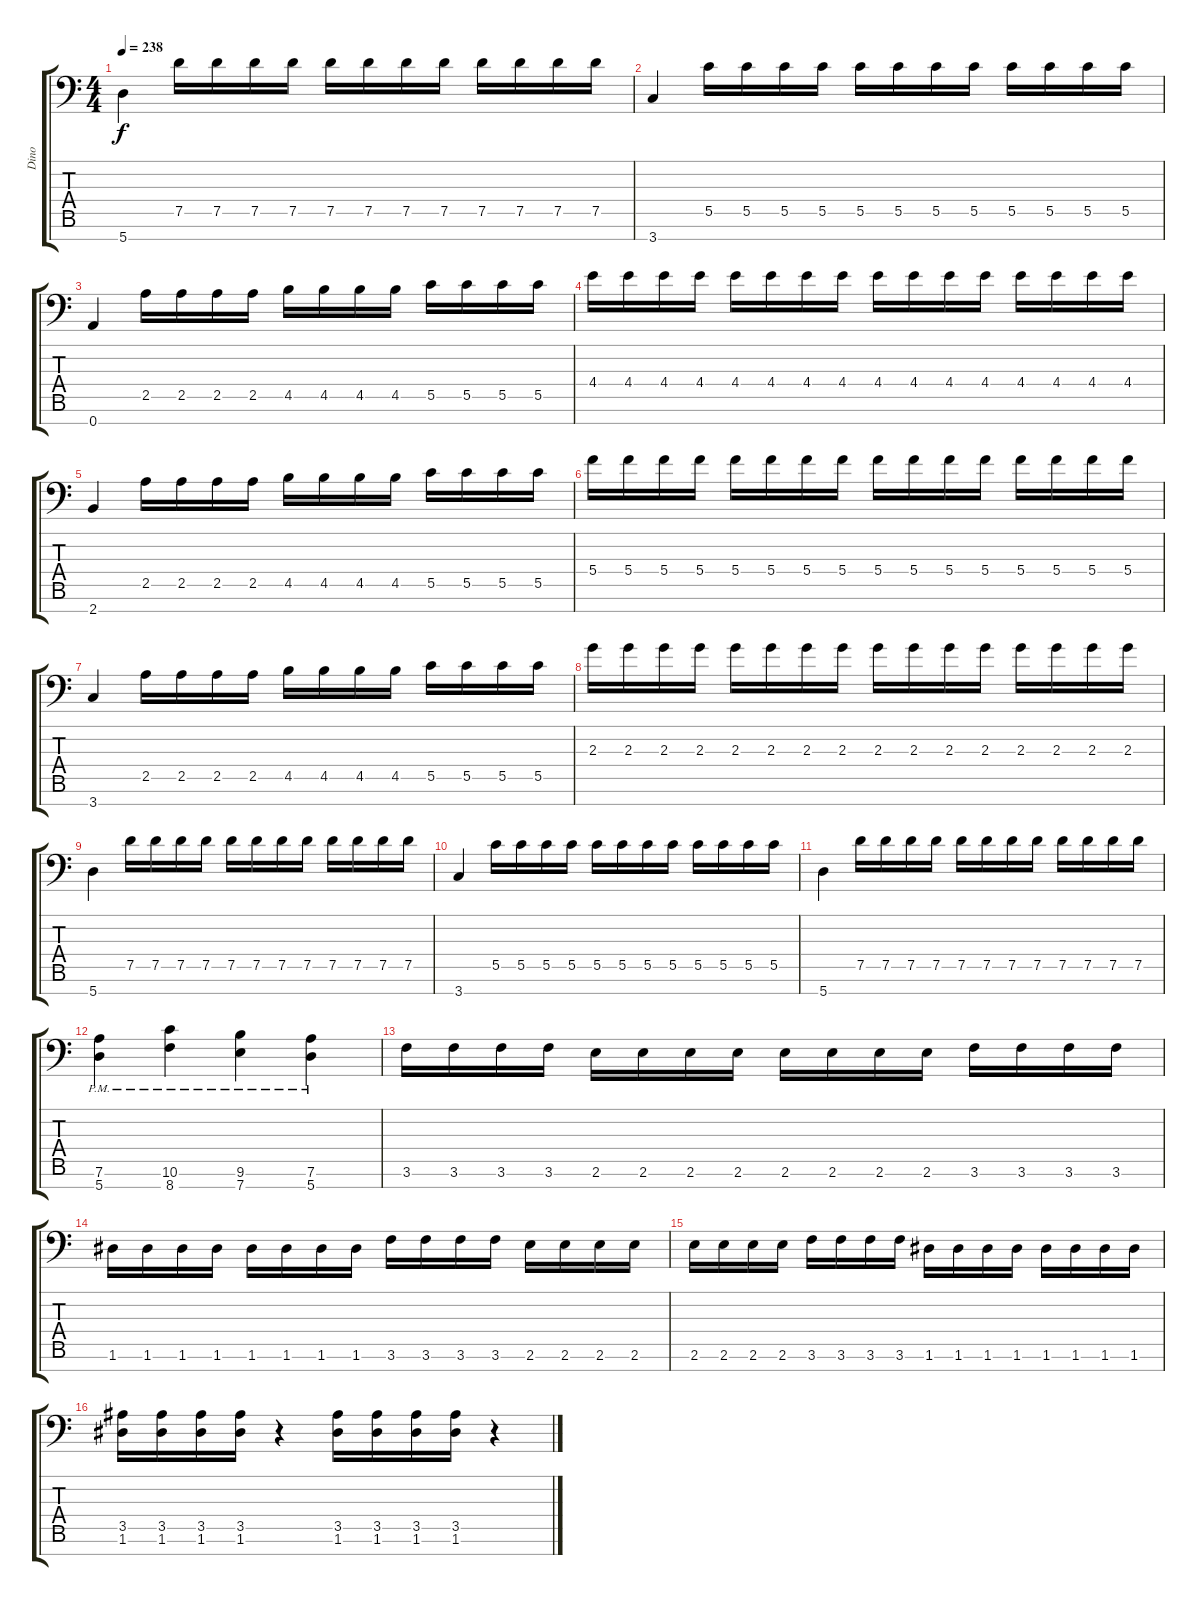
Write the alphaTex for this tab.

\track ("Dino" "Dino") {instrument distortionguitar}
\staff {score tabs}
\tuning (D4 A3 F3 C3 G2 D2 A1) {hide}
\ts (4 4)
\tempo 238
\clef f4
\ks c
5.7.4{dy f} 7.5.16 7.5.16 7.5.16 7.5.16 7.5.16 7.5.16 7.5.16 7.5.16 7.5.16 7.5.16 7.5.16 7.5.16 |
3.7.4 5.5.16 5.5.16 5.5.16 5.5.16 5.5.16 5.5.16 5.5.16 5.5.16 5.5.16 5.5.16 5.5.16 5.5.16 |
0.7.4 2.5.16 2.5.16 2.5.16 2.5.16 4.5.16 4.5.16 4.5.16 4.5.16 5.5.16 5.5.16 5.5.16 5.5.16 |
4.4.16 4.4.16 4.4.16 4.4.16 4.4.16 4.4.16 4.4.16 4.4.16 4.4.16 4.4.16 4.4.16 4.4.16 4.4.16 4.4.16 4.4.16 4.4.16 |
2.7.4 2.5.16 2.5.16 2.5.16 2.5.16 4.5.16 4.5.16 4.5.16 4.5.16 5.5.16 5.5.16 5.5.16 5.5.16 |
5.4.16 5.4.16 5.4.16 5.4.16 5.4.16 5.4.16 5.4.16 5.4.16 5.4.16 5.4.16 5.4.16 5.4.16 5.4.16 5.4.16 5.4.16 5.4.16 |
3.7.4 2.5.16 2.5.16 2.5.16 2.5.16 4.5.16 4.5.16 4.5.16 4.5.16 5.5.16 5.5.16 5.5.16 5.5.16 |
2.3.16 2.3.16 2.3.16 2.3.16 2.3.16 2.3.16 2.3.16 2.3.16 2.3.16 2.3.16 2.3.16 2.3.16 2.3.16 2.3.16 2.3.16 2.3.16 |
5.7.4 7.5.16 7.5.16 7.5.16 7.5.16 7.5.16 7.5.16 7.5.16 7.5.16 7.5.16 7.5.16 7.5.16 7.5.16 |
3.7.4 5.5.16 5.5.16 5.5.16 5.5.16 5.5.16 5.5.16 5.5.16 5.5.16 5.5.16 5.5.16 5.5.16 5.5.16 |
5.7.4 7.5.16 7.5.16 7.5.16 7.5.16 7.5.16 7.5.16 7.5.16 7.5.16 7.5.16 7.5.16 7.5.16 7.5.16 |
(7.6{pm} 5.7{pm}).4 (10.6{pm} 8.7{pm}).4 (9.6{pm} 7.7{pm}).4 (7.6{pm} 5.7{pm}).4 |
3.6.16 3.6.16 3.6.16 3.6.16 2.6.16 2.6.16 2.6.16 2.6.16 2.6.16 2.6.16 2.6.16 2.6.16 3.6.16 3.6.16 3.6.16 3.6.16 |
1.6.16 1.6.16 1.6.16 1.6.16 1.6.16 1.6.16 1.6.16 1.6.16 3.6.16 3.6.16 3.6.16 3.6.16 2.6.16 2.6.16 2.6.16 2.6.16 |
2.6.16 2.6.16 2.6.16 2.6.16 3.6.16 3.6.16 3.6.16 3.6.16 1.6.16 1.6.16 1.6.16 1.6.16 1.6.16 1.6.16 1.6.16 1.6.16 |
(3.5 1.6).16 (3.5 1.6).16 (3.5 1.6).16 (3.5 1.6).16 r.4 (3.5 1.6).16 (3.5 1.6).16 (3.5 1.6).16 (3.5 1.6).16 r.4
